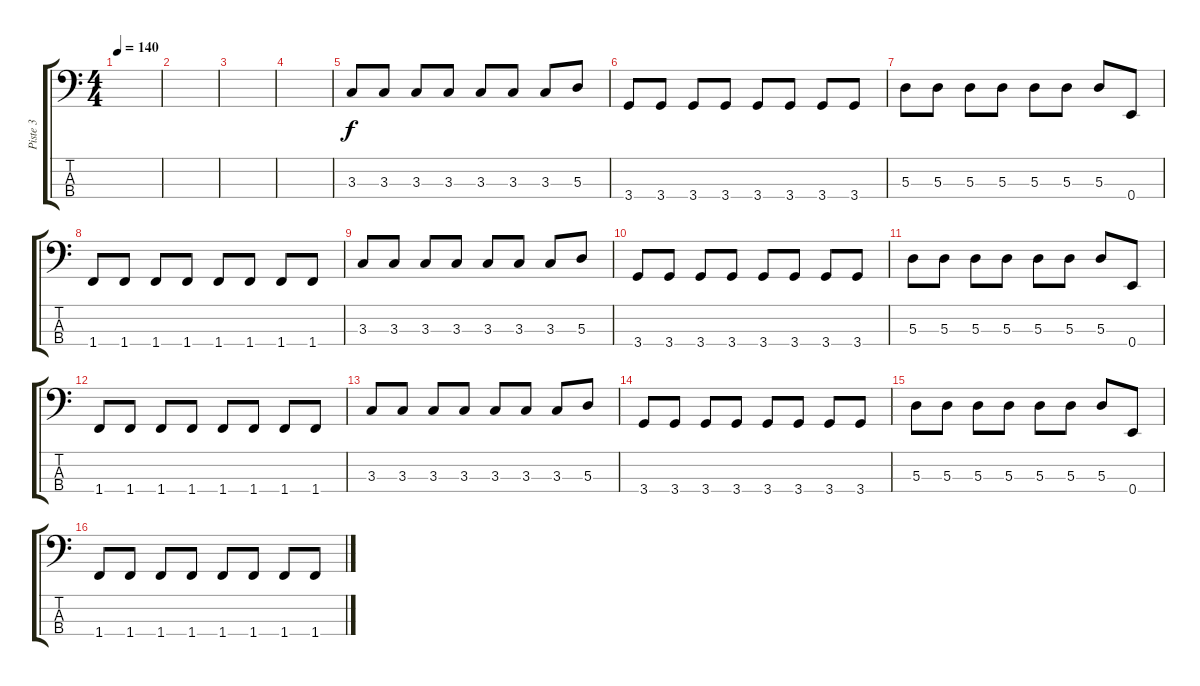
\track ("Piste 3" "Piste 3") {instrument electricbassfinger}
\staff {score tabs}
\tuning (G2 D2 A1 E1) {hide}
\ts (4 4)
\tempo 140
\clef f4
\ks c
|
|
|
|
3.3.8 3.3.8 3.3.8 3.3.8 3.3.8 3.3.8 3.3.8 5.3.8 |
3.4.8 3.4.8 3.4.8 3.4.8 3.4.8 3.4.8 3.4.8 3.4.8 |
5.3.8 5.3.8 5.3.8 5.3.8 5.3.8 5.3.8 5.3.8 0.4.8 |
1.4.8 1.4.8 1.4.8 1.4.8 1.4.8 1.4.8 1.4.8 1.4.8 |
3.3.8 3.3.8 3.3.8 3.3.8 3.3.8 3.3.8 3.3.8 5.3.8 |
3.4.8 3.4.8 3.4.8 3.4.8 3.4.8 3.4.8 3.4.8 3.4.8 |
5.3.8 5.3.8 5.3.8 5.3.8 5.3.8 5.3.8 5.3.8 0.4.8 |
1.4.8 1.4.8 1.4.8 1.4.8 1.4.8 1.4.8 1.4.8 1.4.8 |
3.3.8 3.3.8 3.3.8 3.3.8 3.3.8 3.3.8 3.3.8 5.3.8 |
3.4.8 3.4.8 3.4.8 3.4.8 3.4.8 3.4.8 3.4.8 3.4.8 |
5.3.8 5.3.8 5.3.8 5.3.8 5.3.8 5.3.8 5.3.8 0.4.8 |
1.4.8 1.4.8 1.4.8 1.4.8 1.4.8 1.4.8 1.4.8 1.4.8
